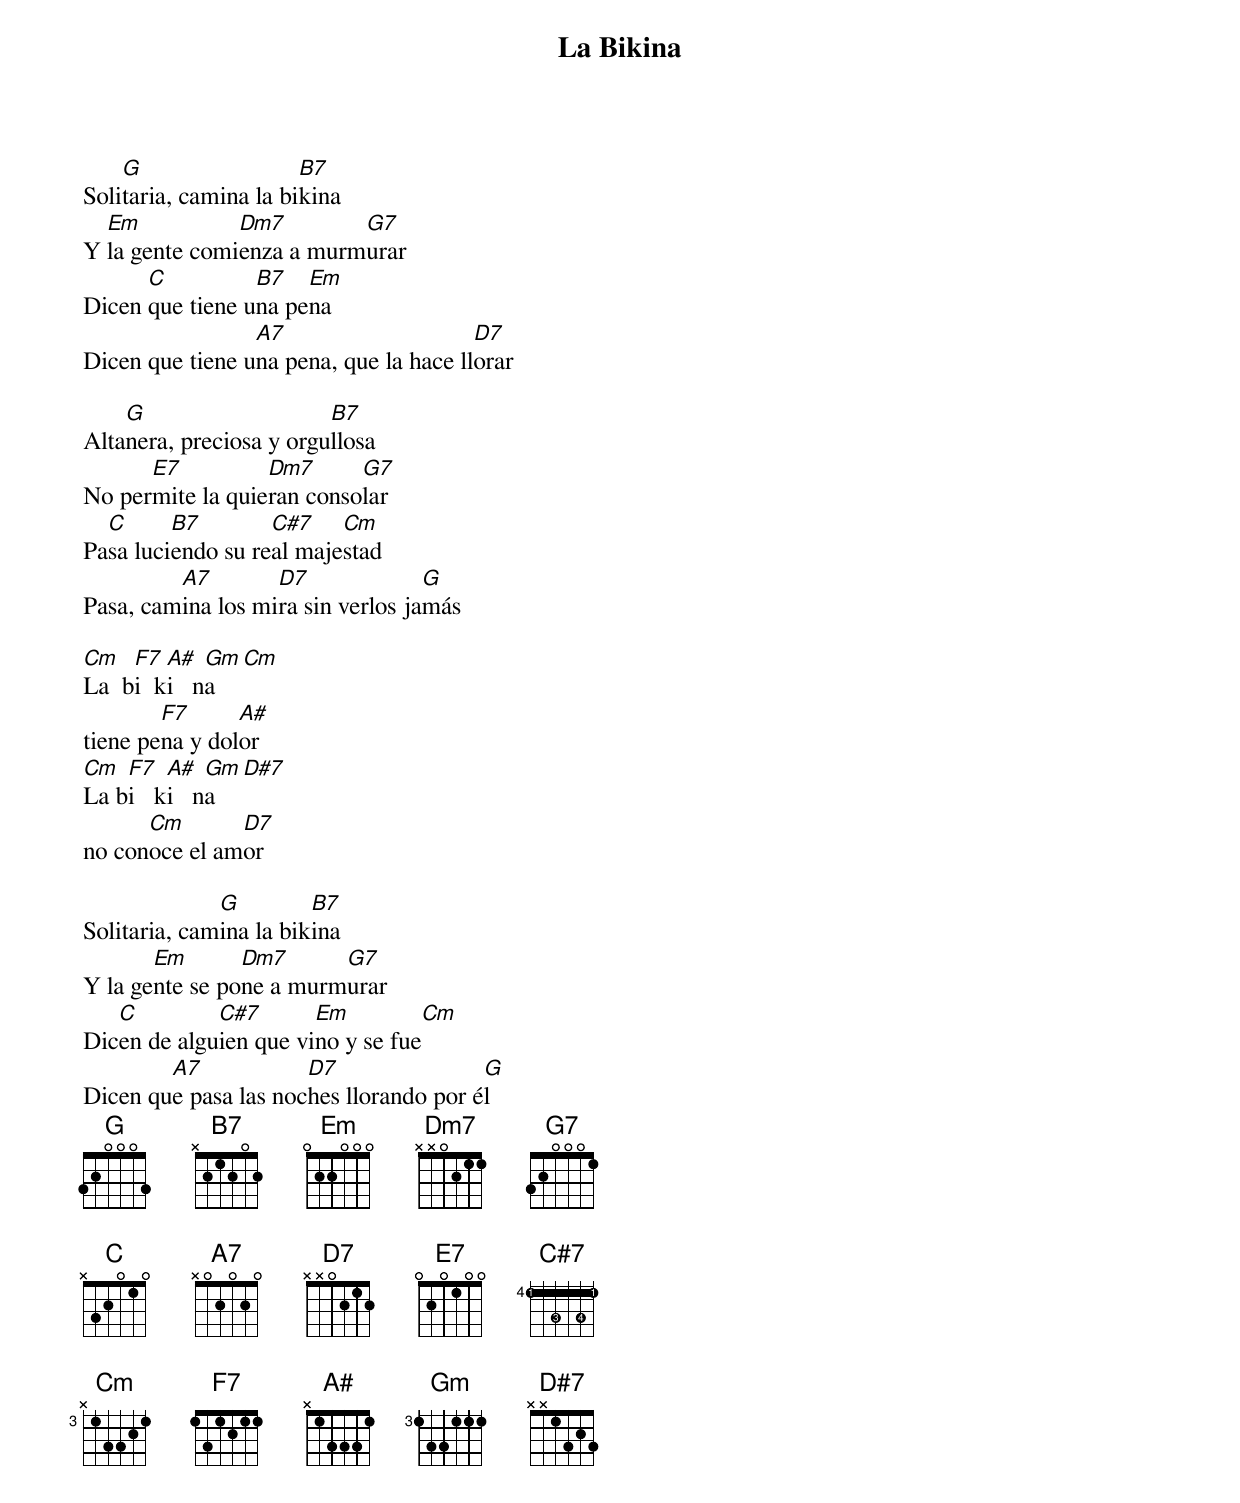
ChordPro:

{title: La Bikina}
{columns: 2}
{transpose: 10}
{Define: C#7 base-fret 4 frets 1 1 3 1 3 1 fingers 1 1 3 1 4 1}
{Define: E7 frets 0 2 0 1 0 0}

{start_of_verse}
Soli[A]taria, camina la bi[C#7]kina
Y [F#m]la gente comi[Em7]enza a murm[A7]urar
Dicen [D]que tiene u[C#7]na pe[F#m]na
Dicen que tiene u[B7]na pena, que la hace ll[E7]orar
{end_of_verse}

{start_of_verse}
Alta[A]nera, preciosa y orgu[C#7]llosa
No per[F#7]mite la quie[Em7]ran conso[A7]lar
Pa[D]sa luci[C#7]endo su re[D#7]al maje[Dm]stad
Pasa, cam[B7]ina los mi[E7]ra sin verlos ja[A]más
{end_of_verse}

{start_of_verse}
[Dm]La  b[G7]i  k[C]i   n[Am]a[Dm]
tiene pe[G7]na y dol[C]or
[Dm]La b[G7]i   k[C]i   n[Am]a[F7]
no con[Dm]oce el am[E7]or
{end_of_verse}

{start_of_verse}
Solitaria, cam[A]ina la bik[C#7]ina
Y la ge[F#m]nte se po[Em7]ne a murm[A7]urar
Dic[D]en de algu[D#7]ien que vi[F#m]no y se fue[Dm]
Dicen qu[B7]e pasa las noc[E7]hes llorando por é[A]l
{end_of_verse}
